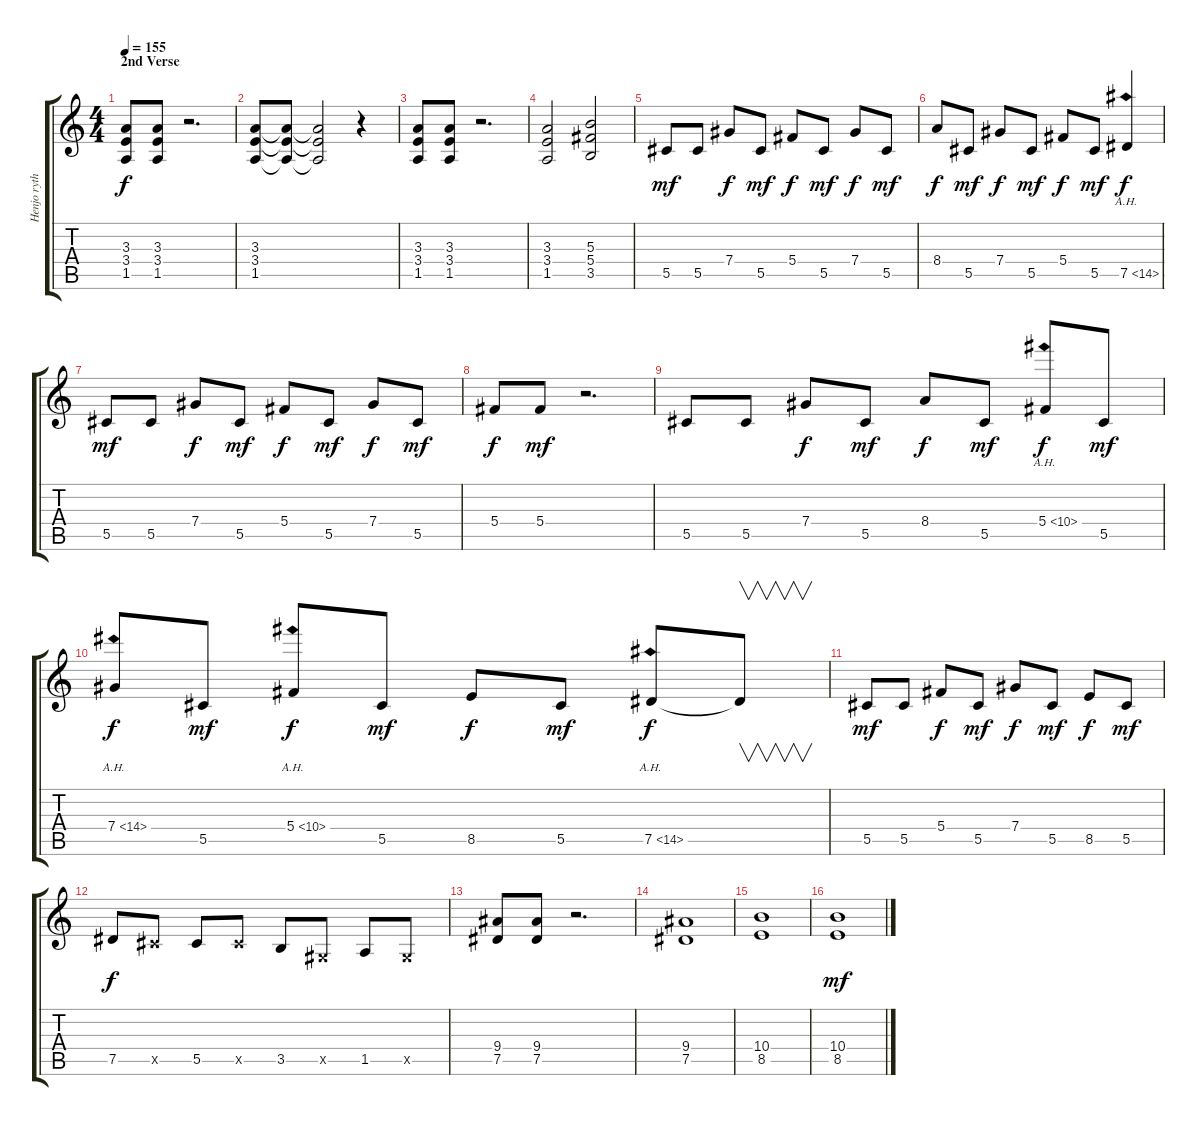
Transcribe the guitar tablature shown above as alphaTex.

\track ("Henjo rythm" "Henjo ryth") {instrument distortionguitar}
\staff {score tabs}
\tuning (Eb4 Bb3 Gb3 Db3 Ab2 Eb2) {hide}
\ts (4 4)
\section ("" "2nd Verse")
\tempo 155
\clef g2
\ks c
(3.3 3.4 1.5).8{dy f} (3.3 3.4 1.5).8 r.2{d} |
(3.3 3.4 1.5).8 (3.3{t} 3.4{t} 1.5{t}).8 (3.3{t} 3.4{t} 1.5{t}).2 r.4 |
(3.3 3.4 1.5).8 (3.3 3.4 1.5).8 r.2{d} |
(3.3 3.4 1.5).2 (5.3 5.4 3.5).2 |
5.5.8{dy mf} 5.5.8 7.4.8{dy f} 5.5.8{dy mf} 5.4.8{dy f} 5.5.8{dy mf} 7.4.8{dy f} 5.5.8{dy mf} |
8.4.8{dy f} 5.5.8{dy mf} 7.4.8{dy f} 5.5.8{dy mf} 5.4.8{dy f} 5.5.8{dy mf} 7.5{ah 7}.4{dy f} |
5.5.8{dy mf} 5.5.8 7.4.8{dy f} 5.5.8{dy mf} 5.4.8{dy f} 5.5.8{dy mf} 7.4.8{dy f} 5.5.8{dy mf} |
5.4.8{dy f} 5.4.8{dy mf} r.2{d} |
5.5.8 5.5.8 7.4.8{dy f} 5.5.8{dy mf} 8.4.8{dy f} 5.5.8{dy mf} 5.4{ah 5}.8{dy f} 5.5.8{dy mf} |
7.4{ah 7}.8{dy f} 5.5.8{dy mf} 5.4{ah 5}.8{dy f} 5.5.8{dy mf} 8.5.8{dy f} 5.5.8{dy mf} 7.5{ah 7}.8{dy f} 7.5{t}.8{v} |
5.5.8{dy mf} 5.5.8 5.4.8{dy f} 5.5.8{dy mf} 7.4.8{dy f} 5.5.8{dy mf} 8.5.8{dy f} 5.5.8{dy mf} |
7.5.8{dy f} 5.5{x}.8 5.5.8 5.5{x}.8 3.5.8 0.5{x}.8 1.5.8 0.5{x}.8 |
(9.4 7.5).8 (9.4 7.5).8 r.2{d} |
(9.4 7.5).1 |
(10.4 8.5).1 |
(10.4 8.5).1{dy mf}
